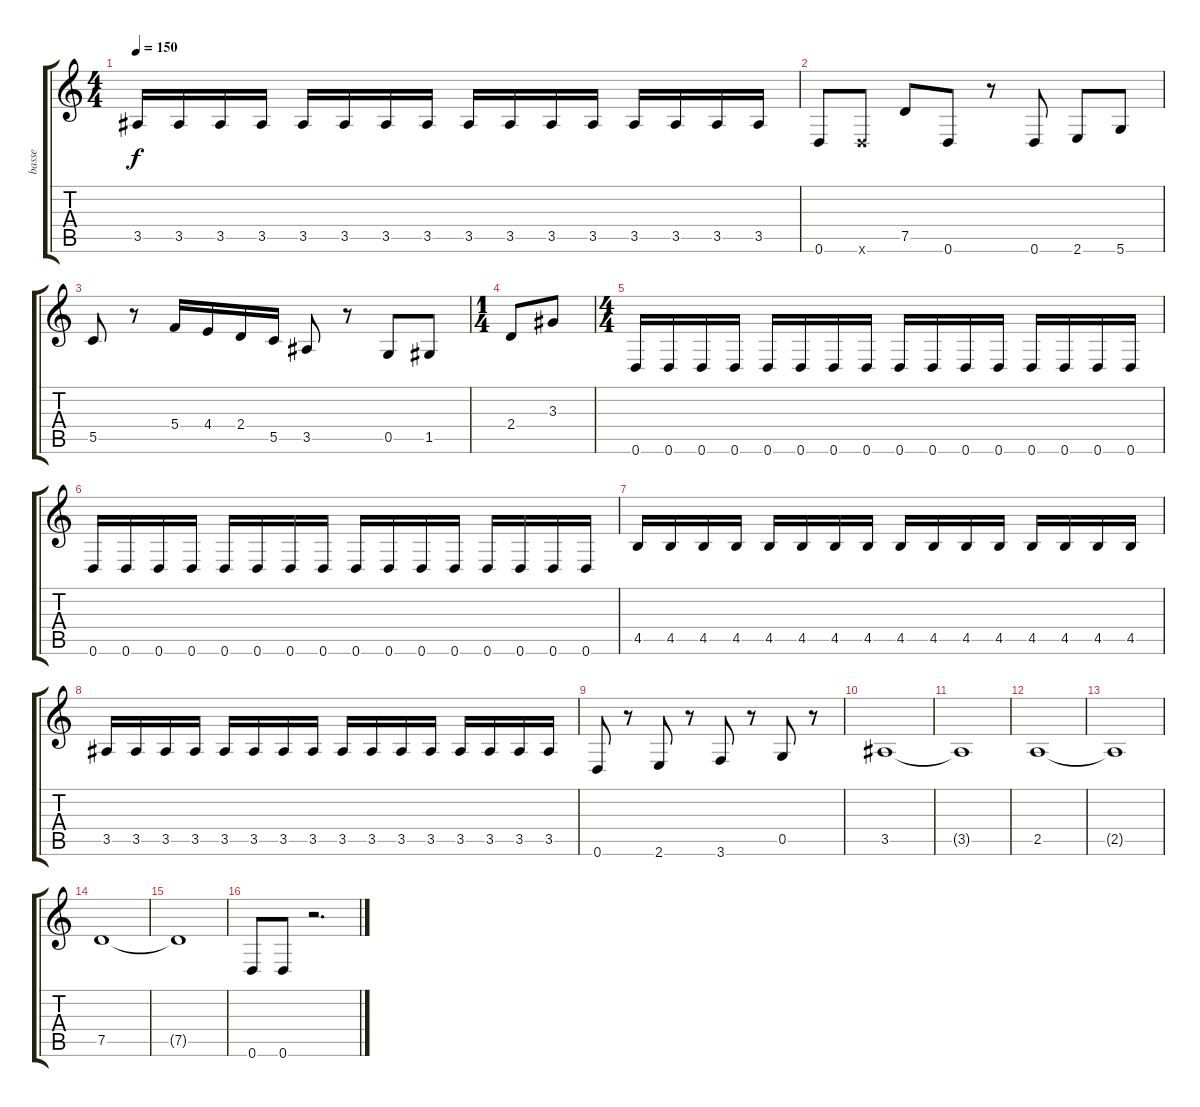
\track ("basse" "basse") {instrument electricbassfinger}
\staff {score tabs}
\tuning (D4 A3 F3 C3 G2 D2) {hide}
\ts (4 4)
\tempo 150
\clef g2
\ks c
3.5.16{dy f} 3.5.16 3.5.16 3.5.16 3.5.16 3.5.16 3.5.16 3.5.16 3.5.16 3.5.16 3.5.16 3.5.16 3.5.16 3.5.16 3.5.16 3.5.16 |
0.6.8 0.6{x}.8 7.5.8 0.6.8 r.8 0.6.8 2.6.8 5.6.8 |
5.5.8 r.8 5.4.16 4.4.16 2.4.16 5.5.16 3.5.8 r.8 0.5.8 1.5.8 |
\ts (1 4)
2.4.8 3.3.8 |
\ts (4 4)
0.6.16 0.6.16 0.6.16 0.6.16 0.6.16 0.6.16 0.6.16 0.6.16 0.6.16 0.6.16 0.6.16 0.6.16 0.6.16 0.6.16 0.6.16 0.6.16 |
0.6.16 0.6.16 0.6.16 0.6.16 0.6.16 0.6.16 0.6.16 0.6.16 0.6.16 0.6.16 0.6.16 0.6.16 0.6.16 0.6.16 0.6.16 0.6.16 |
4.5.16 4.5.16 4.5.16 4.5.16 4.5.16 4.5.16 4.5.16 4.5.16 4.5.16 4.5.16 4.5.16 4.5.16 4.5.16 4.5.16 4.5.16 4.5.16 |
3.5.16 3.5.16 3.5.16 3.5.16 3.5.16 3.5.16 3.5.16 3.5.16 3.5.16 3.5.16 3.5.16 3.5.16 3.5.16 3.5.16 3.5.16 3.5.16 |
0.6.8 r.8 2.6.8 r.8 3.6.8 r.8 0.5.8 r.8 |
3.5.1 |
3.5{t}.1 |
2.5.1 |
2.5{t}.1 |
7.5.1 |
7.5{t}.1 |
0.6.8 0.6.8 r.2{d}
